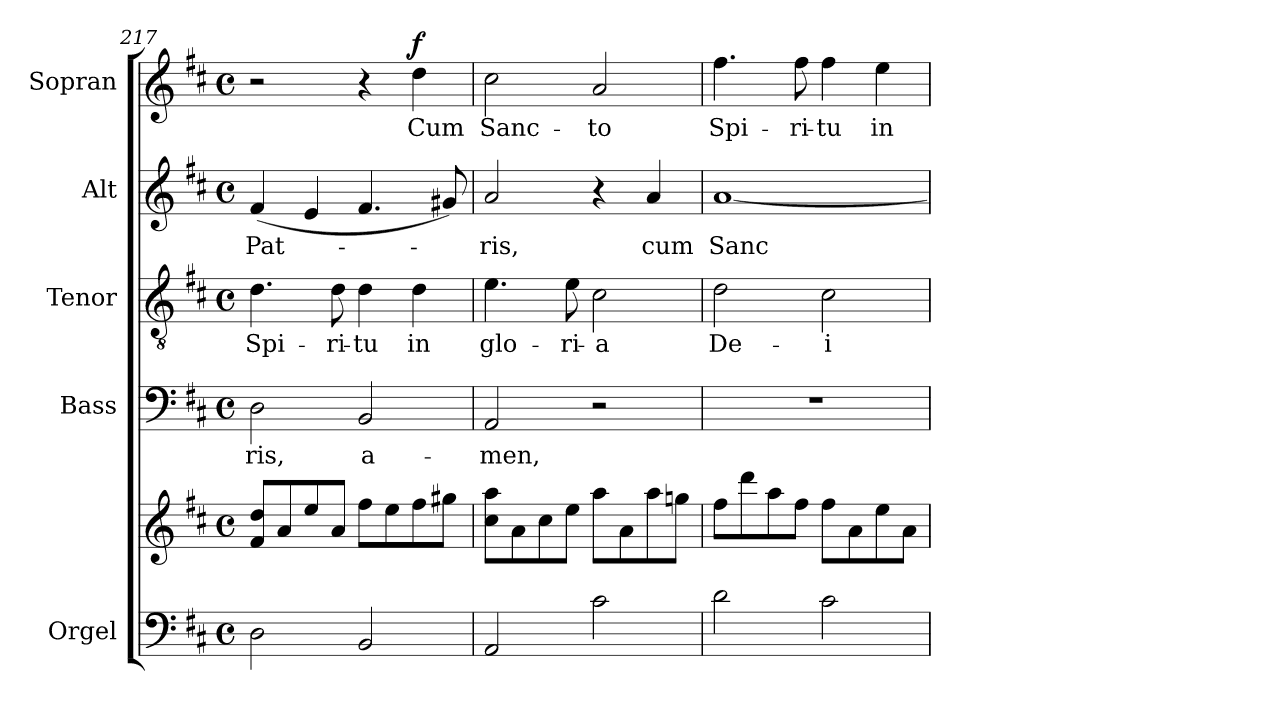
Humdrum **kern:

**kern	**kern	**kern	**text	**kern	**text	**kern	**text	**kern	**text	**dynam
*part5	*part5	*part4	*part4	*part3	*part3	*part2	*part2	*part1	*part1	*part1
*staff6	*staff5	*staff4	*staff4	*staff3	*staff3	*staff2	*staff2	*staff1	*staff1	*staff1
*I"Orgel	*	*I"Bass	*	*I"Tenor	*	*I"Alt	*	*I"Sopran	*	*
*I'Org.	*	*I'B	*	*I'T	*	*I'A	*	*I'S	*	*
*clefF4	*clefG2	*clefF4	*	*clefGv2	*	*clefG2	*	*clefG2	*	*
*k[f#c#]	*k[f#c#]	*k[f#c#]	*	*k[f#c#]	*	*k[f#c#]	*	*k[f#c#]	*	*
*D:	*D:	*D:	*	*D:	*	*D:	*	*D:	*	*
*M4/4	*M4/4	*M4/4	*	*M4/4	*	*M4/4	*	*M4/4	*	*
*met(c)	*met(c)	*met(c)	*	*met(c)	*	*met(c)	*	*met(c)	*	*
=217	=217	=217	=217	=217	=217	=217	=217	=217	=217	=217
!	!	!	!LO:LY:b	!	!LO:LY:b	!	!LO:LY:b	!	!	!
2D\	8f#/ 8dd/L	2D\	-ris,	4.d\	Spi-	(<4f#/	Pat-	2r	.	.
.	8a/	.	.	.	.	.	.	.	.	.
.	8ee/	.	.	.	.	4e/	.	.	.	.
!	!	!	!	!	!LO:LY:b	!	!	!	!	!
.	8a/J	.	.	8d\	-ri-	.	.	.	.	.
!	!	!	!LO:LY:b	!	!LO:LY:b	!	!	!	!	!
2BB/	8ff#\L	2BB/	a-	4d\	-tu	4.f#/	.	4r	.	.
.	8ee\	.	.	.	.	.	.	.	.	.
!	!	!	!	!	!LO:LY:b	!	!	!	!LO:LY:b	!LO:DY:a
.	8ff#\	.	.	4d\	in	.	.	4dd\	Cum	f
.	8gg#X\J	.	.	.	.	8g#X/)	.	.	.	.
=218	=218	=218	=218	=218	=218	=218	=218	=218	=218	=218
!	!	!	!LO:LY:b	!	!LO:LY:b	!	!LO:LY:b	!	!LO:LY:b	!
2AA/	8cc#\ 8aa\L	2AA/	-men,	4.e\	glo-	2a/	-ris,	2cc#\	Sanc-	.
.	8a\	.	.	.	.	.	.	.	.	.
.	8cc#\	.	.	.	.	.	.	.	.	.
!	!	!	!	!	!LO:LY:b	!	!	!	!	!
.	8ee\J	.	.	8e\	-ri-	.	.	.	.	.
!	!	!	!	!	!LO:LY:b	!	!	!	!LO:LY:b	!
2c#\	8aa\L	2r	.	2c#\	-a	4r	.	2a/	-to	.
.	8a\	.	.	.	.	.	.	.	.	.
!	!	!	!	!	!	!	!LO:LY:b	!	!	!
.	8aa\	.	.	.	.	4a/	cum	.	.	.
.	8ggn\J	.	.	.	.	.	.	.	.	.
=219	=219	=219	=219	=219	=219	=219	=219	=219	=219	=219
!	!	!	!	!	!LO:LY:b	!	!LO:LY:b	!	!LO:LY:b	!
2d\	8ff#\L	1r	.	2d\	De-	[1a	Sanc-	4.ff#\	Spi-	.
.	8ddd\	.	.	.	.	.	.	.	.	.
.	8aa\	.	.	.	.	.	.	.	.	.
!	!	!	!	!	!	!	!	!	!LO:LY:b	!
.	8ff#\J	.	.	.	.	.	.	8ff#\	-ri-	.
!	!	!	!	!	!LO:LY:b	!	!	!	!LO:LY:b	!
2c#\	8ff#\L	.	.	2c#\	-i	.	.	4ff#\	-tu	.
.	8a\	.	.	.	.	.	.	.	.	.
!	!	!	!	!	!	!	!	!	!LO:LY:b	!
.	8ee\	.	.	.	.	.	.	4ee\	in	.
.	8a\J	.	.	.	.	.	.	.	.	.
=	=	=	=	=	=	=	=	=	=	=
*-	*-	*-	*-	*-	*-	*-	*-	*-	*-	*-
